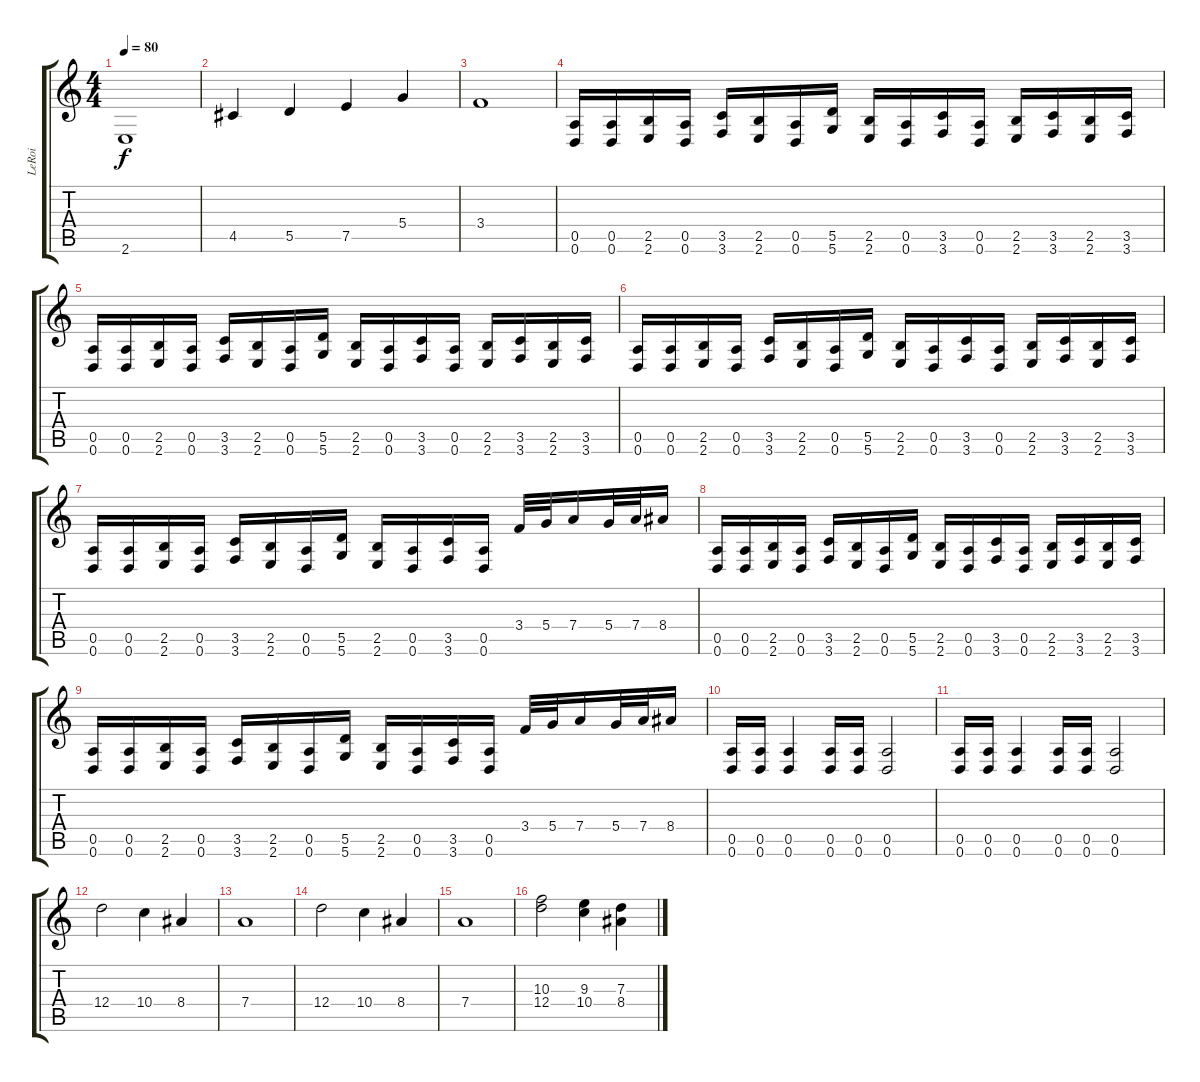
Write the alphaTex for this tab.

\track ("LeRoi" "LeRoi") {instrument distortionguitar}
\staff {score tabs}
\tuning (E4 B3 G3 D3 A2 D2) {hide}
\ts (4 4)
\tempo 80
\clef g2
\ks c
2.6.1{dy f} |
4.5.4 5.5.4 7.5.4 5.4.4 |
3.4.1 |
(0.5 0.6).16{volume 13} (0.5 0.6).16 (2.5 2.6).16 (0.5 0.6).16 (3.5 3.6).16 (2.5 2.6).16 (0.5 0.6).16 (5.5 5.6).16 (2.5 2.6).16 (0.5 0.6).16 (3.5 3.6).16 (0.5 0.6).16 (2.5 2.6).16 (3.5 3.6).16 (2.5 2.6).16 (3.5 3.6).16 |
(0.5 0.6).16 (0.5 0.6).16 (2.5 2.6).16 (0.5 0.6).16 (3.5 3.6).16 (2.5 2.6).16 (0.5 0.6).16 (5.5 5.6).16 (2.5 2.6).16 (0.5 0.6).16 (3.5 3.6).16 (0.5 0.6).16 (2.5 2.6).16 (3.5 3.6).16 (2.5 2.6).16 (3.5 3.6).16 |
(0.5 0.6).16 (0.5 0.6).16 (2.5 2.6).16 (0.5 0.6).16 (3.5 3.6).16 (2.5 2.6).16 (0.5 0.6).16 (5.5 5.6).16 (2.5 2.6).16 (0.5 0.6).16 (3.5 3.6).16 (0.5 0.6).16 (2.5 2.6).16 (3.5 3.6).16 (2.5 2.6).16 (3.5 3.6).16 |
(0.5 0.6).16 (0.5 0.6).16 (2.5 2.6).16 (0.5 0.6).16 (3.5 3.6).16 (2.5 2.6).16 (0.5 0.6).16 (5.5 5.6).16 (2.5 2.6).16 (0.5 0.6).16 (3.5 3.6).16 (0.5 0.6).16 3.4.32 5.4.32 7.4.16 5.4.32 7.4.32 8.4.16 |
(0.5 0.6).16 (0.5 0.6).16 (2.5 2.6).16 (0.5 0.6).16 (3.5 3.6).16 (2.5 2.6).16 (0.5 0.6).16 (5.5 5.6).16 (2.5 2.6).16 (0.5 0.6).16 (3.5 3.6).16 (0.5 0.6).16 (2.5 2.6).16 (3.5 3.6).16 (2.5 2.6).16 (3.5 3.6).16 |
(0.5 0.6).16 (0.5 0.6).16 (2.5 2.6).16 (0.5 0.6).16 (3.5 3.6).16 (2.5 2.6).16 (0.5 0.6).16 (5.5 5.6).16 (2.5 2.6).16 (0.5 0.6).16 (3.5 3.6).16 (0.5 0.6).16 3.4.32 5.4.32 7.4.16 5.4.32 7.4.32 8.4.16 |
(0.5 0.6).16 (0.5 0.6).16 (0.5 0.6).4 (0.5 0.6).16 (0.5 0.6).16 (0.5 0.6).2 |
(0.5 0.6).16 (0.5 0.6).16 (0.5 0.6).4 (0.5 0.6).16 (0.5 0.6).16 (0.5 0.6).2 |
12.4.2 10.4.4 8.4.4 |
7.4.1 |
12.4.2 10.4.4 8.4.4 |
7.4.1 |
(10.3 12.4).2 (9.3 10.4).4 (7.3 8.4).4
